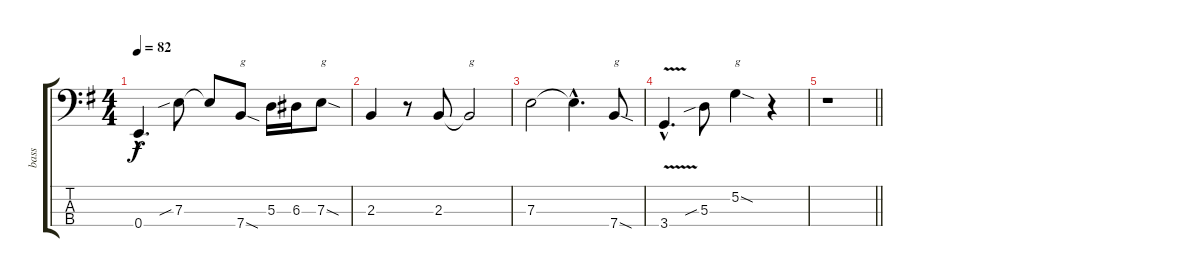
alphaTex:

\track ("bass" "bass") {instrument electricbasspick}
\staff {score tabs}
\tuning (G2 D2 A1 E1) {hide}
\ts (4 4)
\tempo 82
\clef f4
\ks g
0.4{hac}.4{d dy f} 7.3{sib}.8 7.3{t}.8 7.4{sod}.8{txt "g"} 5.3.16 6.3.16 7.3{sod}.8{txt "g"} |
2.3.4 r.8 2.3.8 2.3{t}.2{txt "g"} |
7.3.2 7.3{hac t}.4{d} 7.4{sod}.8{txt "g"} |
3.4{v hac}.4{d} 5.3{sib}.8 5.2{sod}.4{txt "g"} r.4 |
\barLineRight lightlight
r.1
